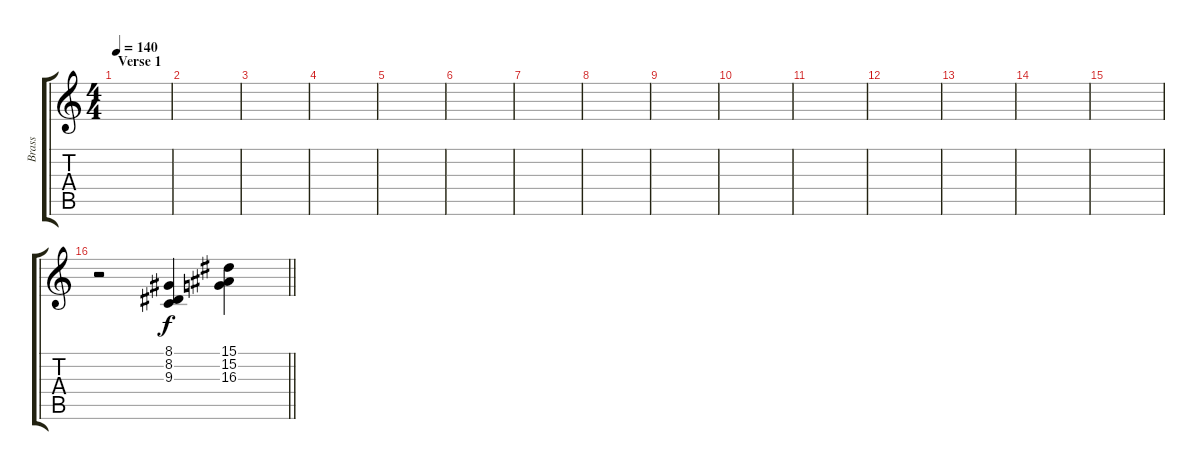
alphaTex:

\track ("Brass" "Brass") {instrument brasssection}
\staff {score tabs}
\tuning (C4 G3 Eb3 Bb2 F2 C2) {hide}
\ts (4 4)
\section ("" "Verse 1")
\tempo 140
\clef g2
\ks c
|
|
|
|
|
|
|
|
|
|
|
|
|
|
|
\barLineRight lightlight
r.2 (8.1 8.2 9.3).4 (15.1 15.2 16.3).4
